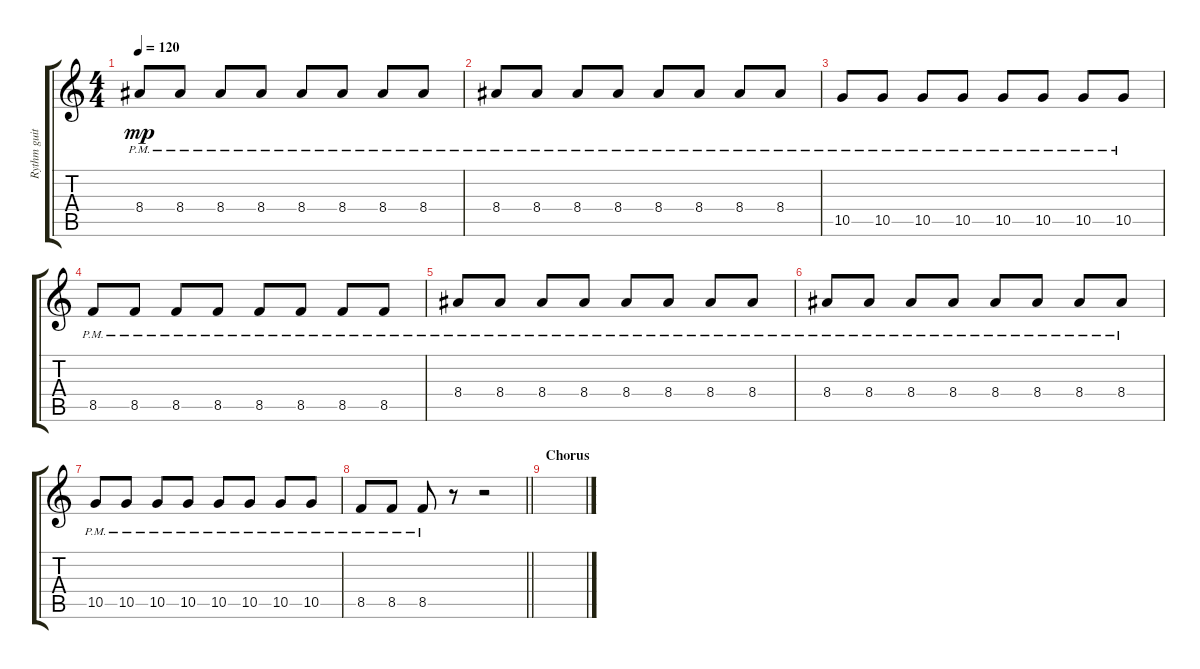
\track ("Rythm guitar" "Rythm guit") {instrument acousticguitarnylon}
\staff {score tabs}
\tuning (E4 B3 G3 D3 A2 E2) {hide}
\ts (4 4)
\tempo 120
\clef g2
\ks c
8.4{pm}.8{dy mp} 8.4{pm}.8 8.4{pm}.8 8.4{pm}.8 8.4{pm}.8 8.4{pm}.8 8.4{pm}.8 8.4{pm}.8 |
8.4{pm}.8 8.4{pm}.8 8.4{pm}.8 8.4{pm}.8 8.4{pm}.8 8.4{pm}.8 8.4{pm}.8 8.4{pm}.8 |
10.5{pm}.8 10.5{pm}.8 10.5{pm}.8 10.5{pm}.8 10.5{pm}.8 10.5{pm}.8 10.5{pm}.8 10.5{pm}.8 |
8.5{pm}.8 8.5{pm}.8 8.5{pm}.8 8.5{pm}.8 8.5{pm}.8 8.5{pm}.8 8.5{pm}.8 8.5{pm}.8 |
8.4{pm}.8 8.4{pm}.8 8.4{pm}.8 8.4{pm}.8 8.4{pm}.8 8.4{pm}.8 8.4{pm}.8 8.4{pm}.8 |
8.4{pm}.8 8.4{pm}.8 8.4{pm}.8 8.4{pm}.8 8.4{pm}.8 8.4{pm}.8 8.4{pm}.8 8.4{pm}.8 |
10.5{pm}.8 10.5{pm}.8 10.5{pm}.8 10.5{pm}.8 10.5{pm}.8 10.5{pm}.8 10.5{pm}.8 10.5{pm}.8 |
\barLineRight lightlight
8.5{pm}.8 8.5{pm}.8 8.5{pm}.8 r.8 r.2 |
\section ("" "Chorus")
